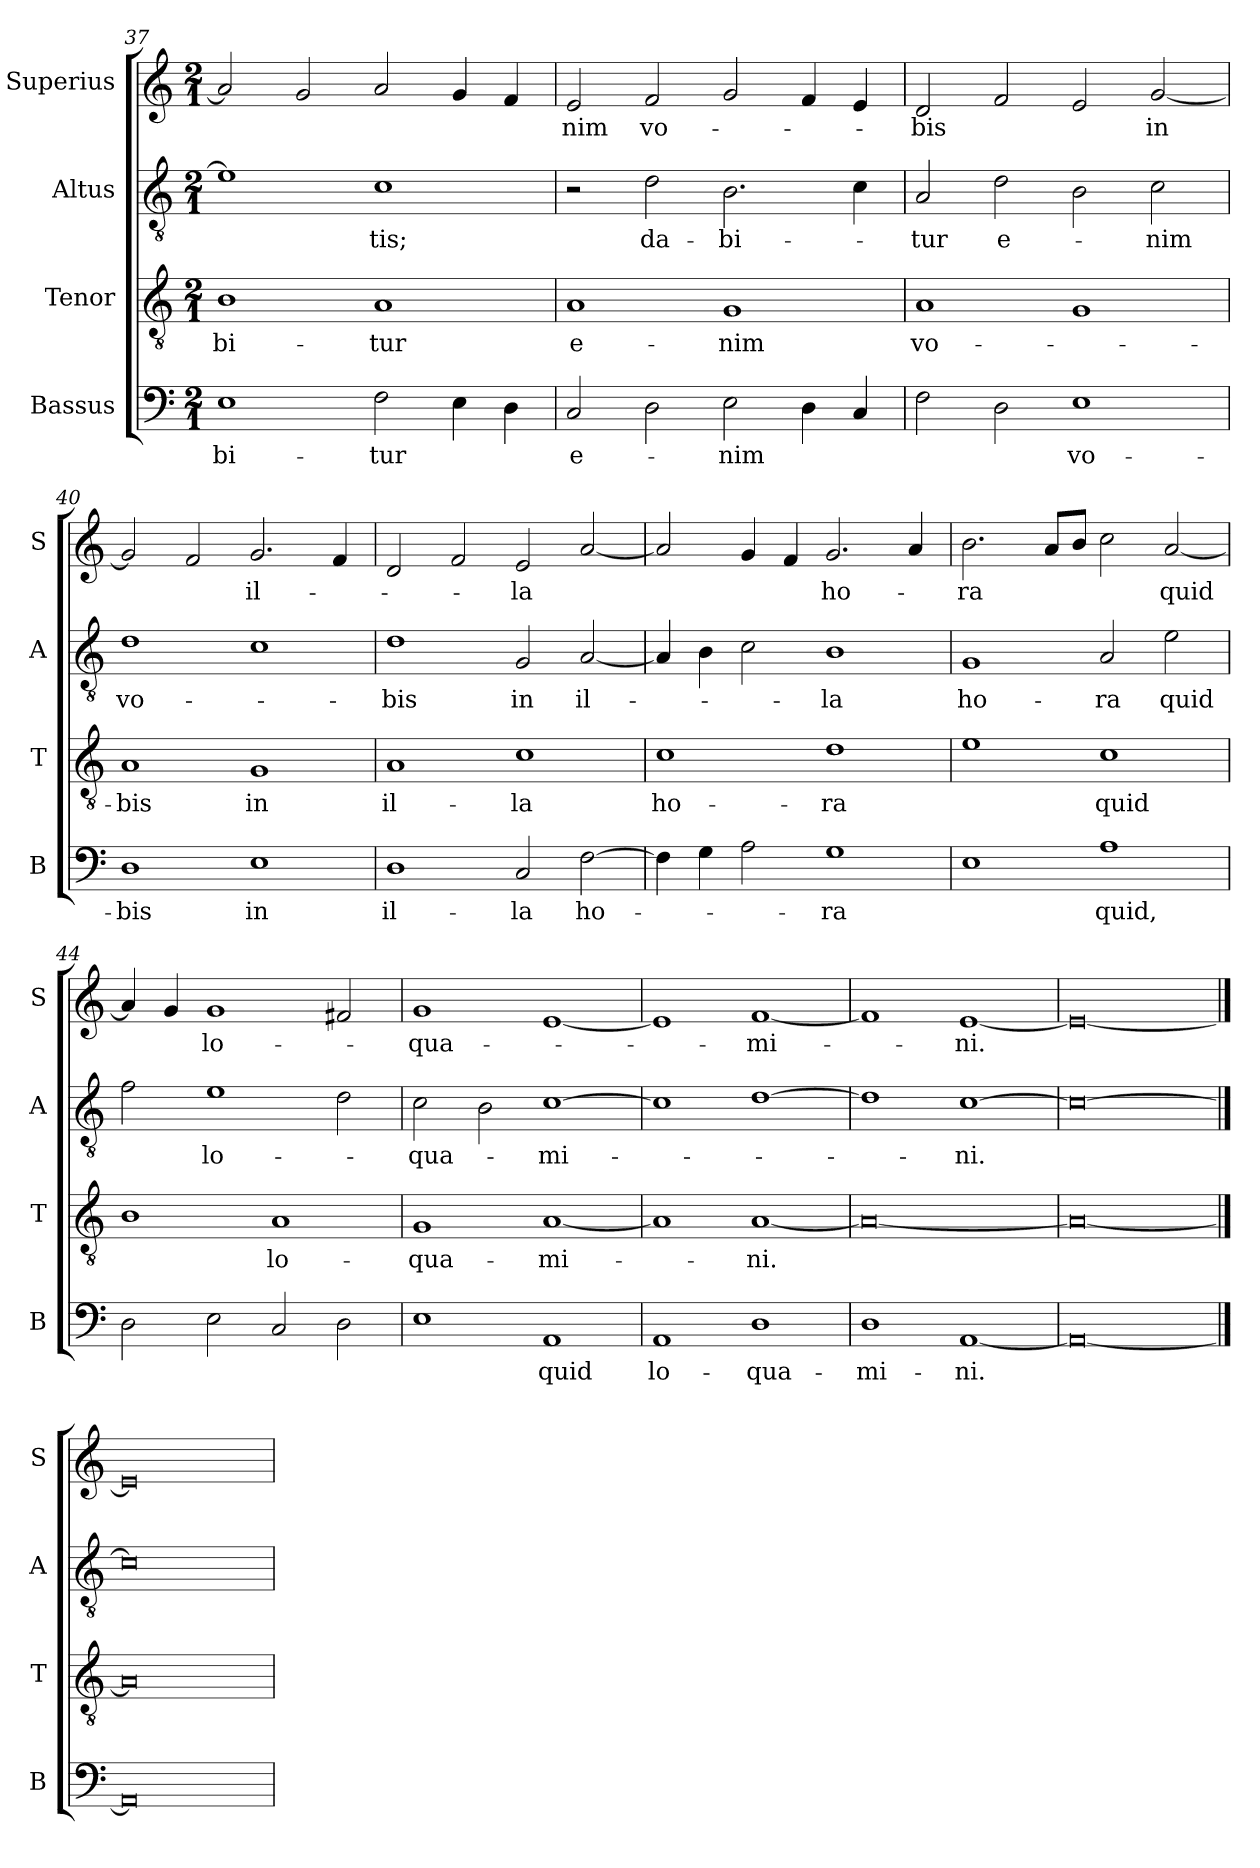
**kern	**text	**kern	**text	**kern	**text	**kern	**text
*part4	*part4	*part3	*part3	*part2	*part2	*part1	*part1
*staff4	*staff4	*staff3	*staff3	*staff2	*staff2	*staff1	*staff1
*I"Bassus	*	*I"Tenor	*	*I"Altus	*	*I"Superius	*
*I'B	*	*I'T	*	*I'A	*	*I'S	*
*clefF4	*	*clefGv2	*	*clefGv2	*	*clefG2	*
*k[]	*	*k[]	*	*k[]	*	*k[]	*
*M2/1	*	*M2/1	*	*M2/1	*	*M2/1	*
=37	=37	=37	=37	=37	=37	=37	=37
1E	-bi-	1B	-bi-	1e]	.	2a]	.
.	.	.	.	.	.	2g	.
2F	-tur	1A	-tur	1c	-tis;	2a	.
4E	.	.	.	.	.	4g	.
4D	.	.	.	.	.	4f	.
=38	=38	=38	=38	=38	=38	=38	=38
2C	e-	1A	e-	2r	.	2e	-nim
2D	.	.	.	2d	da-	2f	vo-
2E	-nim	1G	-nim	2.B	-bi-	2g	.
4D	.	.	.	.	.	4f	.
4C	.	.	.	4c	.	4e	.
=39	=39	=39	=39	=39	=39	=39	=39
2F	.	1A	vo-	2A	-tur	2d	-bis
2D	.	.	.	2d	e-	2f	.
1E	vo-	1G	.	2B	.	2e	.
.	.	.	.	2c	-nim	[2g	in
=40	=40	=40	=40	=40	=40	=40	=40
1D	-bis	1A	-bis	1d	vo-	2g]	.
.	.	.	.	.	.	2f	.
1E	in	1G	in	1c	.	2.g	il-
.	.	.	.	.	.	4f	.
=41	=41	=41	=41	=41	=41	=41	=41
1D	il-	1A	il-	1d	-bis	2d	.
.	.	.	.	.	.	2f	.
2C	-la	1c	-la	2G	in	2e	-la
[2F	ho-	.	.	[2A	il-	[2a	.
=42	=42	=42	=42	=42	=42	=42	=42
4F]	.	1c	ho-	4A]	.	2a]	.
4G	.	.	.	4B	.	.	.
2A	.	.	.	2c	.	4g	.
.	.	.	.	.	.	4f	.
1G	-ra	1d	-ra	1B	-la	2.g	ho-
.	.	.	.	.	.	4a	.
=43	=43	=43	=43	=43	=43	=43	=43
1E	.	1e	.	1G	ho-	2.b	-ra
.	.	.	.	.	.	8aL	.
.	.	.	.	.	.	8bJ	.
1A	quid,	1c	quid	2A	-ra	2cc	.
.	.	.	.	2e	quid	[2a	quid
=44	=44	=44	=44	=44	=44	=44	=44
2D	.	1B	.	2f	.	4a]	.
.	.	.	.	.	.	4g	.
2E	.	.	.	1e	lo-	1g	lo-
2C	.	1A	lo-	.	.	.	.
2D	.	.	.	2d	.	2f#X	.
=45	=45	=45	=45	=45	=45	=45	=45
1E	.	1G	-qua-	2c	-qua-	1g	-qua-
.	.	.	.	2B	.	.	.
1AA	quid	[1A	-mi-	[1c	-mi-	[1e	.
=46	=46	=46	=46	=46	=46	=46	=46
1AA	lo-	1A]	.	1c]	.	1e]	.
1D	-qua-	[1A	-ni.	[1d	.	[1f	-mi-
=47	=47	=47	=47	=47	=47	=47	=47
1D	-mi-	0A_	.	1d]	.	1f]	.
[1AA	-ni.	.	.	[1c	-ni.	[1e	-ni.
=48	=48	=48	=48	=48	=48	=48	=48
0AA_	.	0A_	.	0c_	.	0e_	.
==49	==49	==49	==49	==49	==49	==49	==49
0AA]	.	0A]	.	0c]	.	0e]	.
=	=	=	=	=	=	=	=
*-	*-	*-	*-	*-	*-	*-	*-
